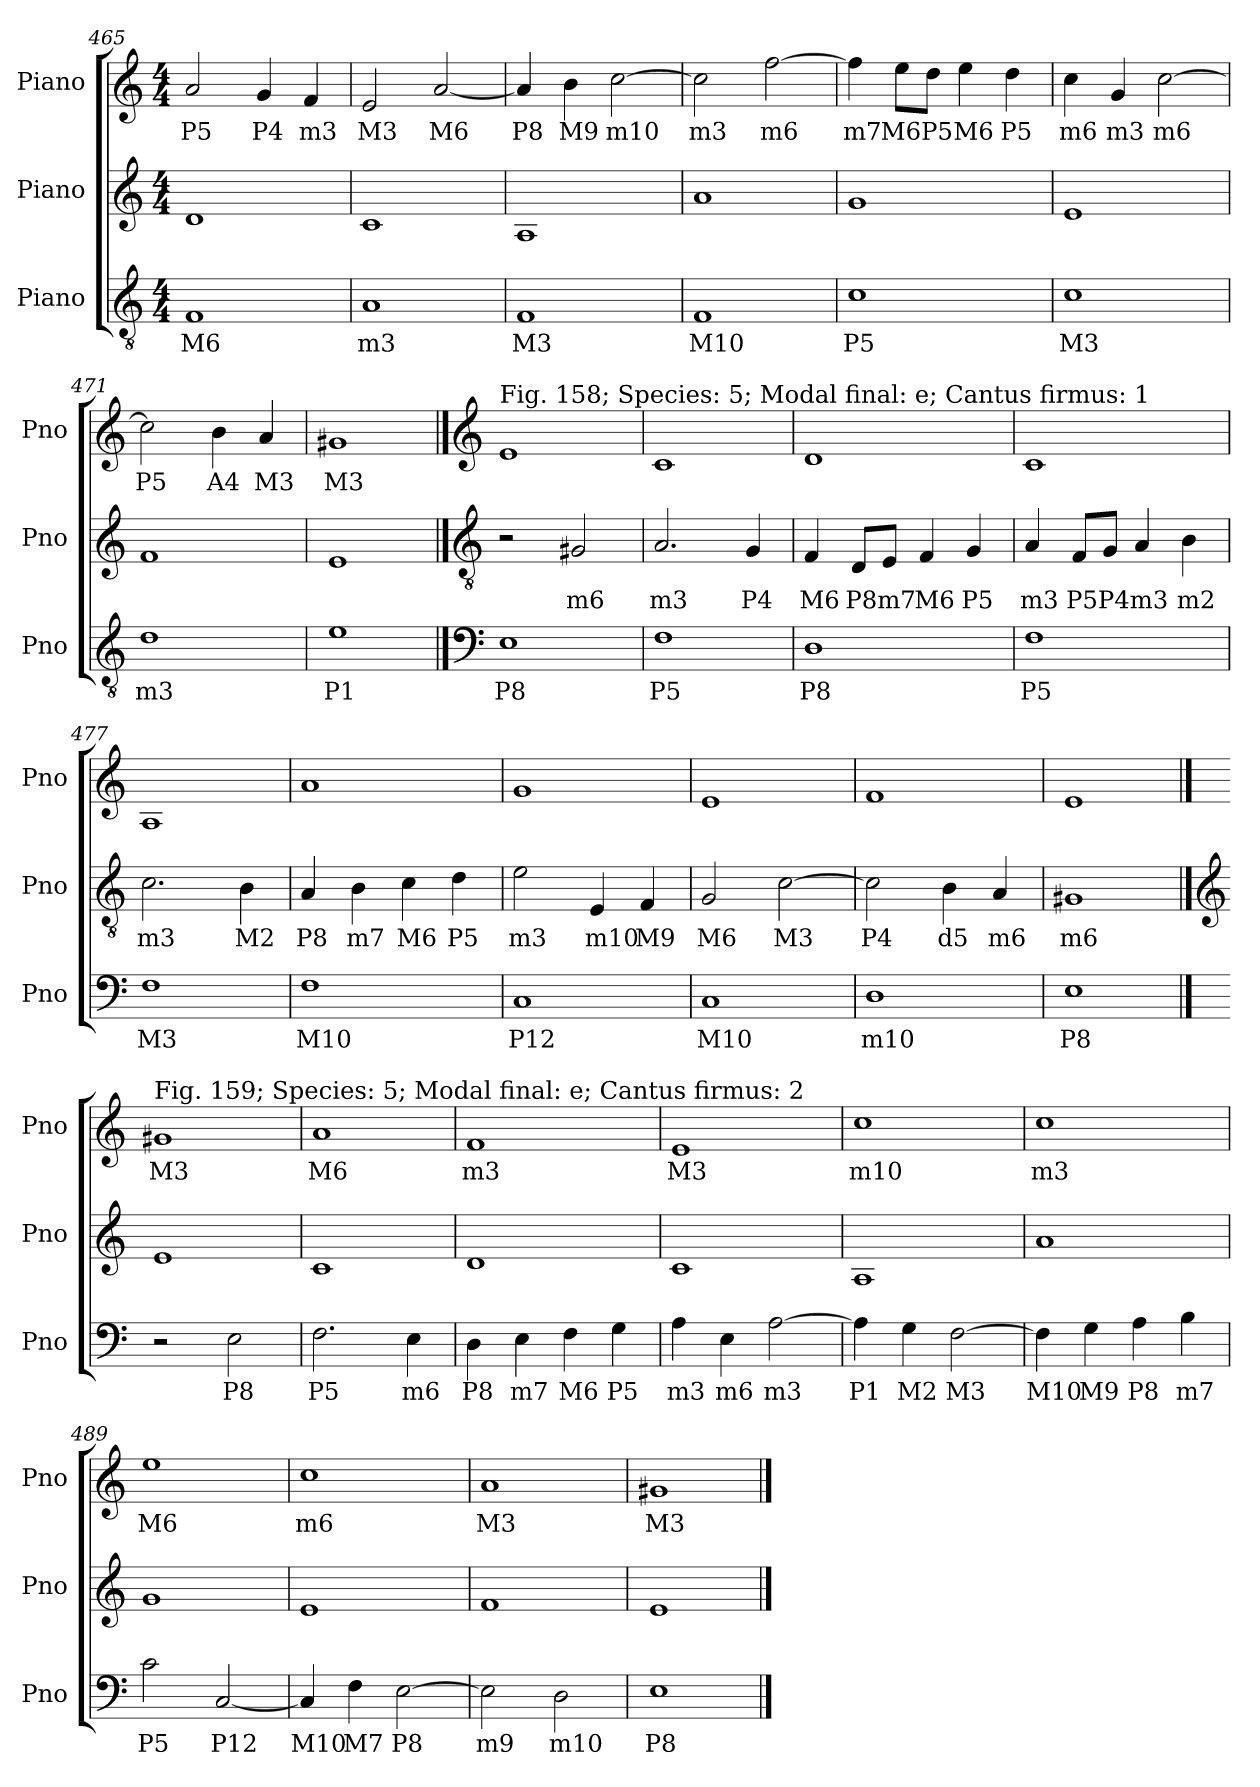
**kern	**text	**kern	**text	**kern	**text
*part3	*part3	*part2	*part2	*part1	*part1
*staff3	*staff3	*staff2	*staff2	*staff1	*staff1
*I"Piano	*	*I"Piano	*	*I"Piano	*
*I'Pno	*	*I'Pno	*	*I'Pno	*
*clefGv2	*	*clefG2	*	*clefG2	*
*k[]	*	*k[]	*	*k[]	*
*M4/4	*	*M4/4	*	*M4/4	*
=465	=465	=465	=465	=465	=465
!	!LO:LY:b	!	!	!	!LO:LY:b
1F	M6	1d	.	2a/	P5
!	!	!	!	!	!LO:LY:b
.	.	.	.	4g/	P4
!	!	!	!	!	!LO:LY:b
.	.	.	.	4f/	m3
=466	=466	=466	=466	=466	=466
!	!LO:LY:b	!	!	!	!LO:LY:b
1A	m3	1c	.	2e/	M3
!	!	!	!	!	!LO:LY:b
.	.	.	.	[2a/	M6
=467	=467	=467	=467	=467	=467
!	!LO:LY:b	!	!	!	!LO:LY:b
1F	M3	1A	.	4a/]	P8
!	!	!	!	!	!LO:LY:b
.	.	.	.	4b\	M9
!	!	!	!	!	!LO:LY:b
.	.	.	.	[2cc\	m10
!!LO:LB:g=z
=468	=468	=468	=468	=468	=468
!	!LO:LY:b	!	!	!	!LO:LY:b
1F	M10	1a	.	2cc\]	m3
!	!	!	!	!	!LO:LY:b
.	.	.	.	[2ff\	m6
=469	=469	=469	=469	=469	=469
!	!LO:LY:b	!	!	!	!LO:LY:b
1c	P5	1g	.	4ff\]	m7
!	!	!	!	!	!LO:LY:b
.	.	.	.	8ee\L	M6
!	!	!	!	!	!LO:LY:b
.	.	.	.	8dd\J	P5
!	!	!	!	!	!LO:LY:b
.	.	.	.	4ee\	M6
!	!	!	!	!	!LO:LY:b
.	.	.	.	4dd\	P5
=470	=470	=470	=470	=470	=470
!	!LO:LY:b	!	!	!	!LO:LY:b
1c	M3	1e	.	4cc\	m6
!	!	!	!	!	!LO:LY:b
.	.	.	.	4g/	m3
!	!	!	!	!	!LO:LY:b
.	.	.	.	[2cc\	m6
=471	=471	=471	=471	=471	=471
!	!LO:LY:b	!	!	!	!LO:LY:b
1d	m3	1f	.	2cc\]	P5
!	!	!	!	!	!LO:LY:b
.	.	.	.	4b\	A4
!	!	!	!	!	!LO:LY:b
.	.	.	.	4a/	M3
=472	=472	=472	=472	=472	=472
!	!LO:LY:b	!	!	!	!LO:LY:b
1e	P1	1e	.	1g#X	M3
!!LO:PB:g=z
==473	==473	==473	==473	==473	==473
*clefF4	*	*clefGv2	*	*clefG2	*
!	!	!	!	!LO:TX:a:t=Fig. 158; Species&colon; 5; Modal final&colon; e; Cantus firmus&colon; 1	!
!	!LO:LY:b	!	!	!	!
1E	P8	2r	.	1e	.
!	!	!	!LO:LY:b	!	!
.	.	2G#X/	m6	.	.
=474	=474	=474	=474	=474	=474
!	!LO:LY:b	!	!LO:LY:b	!	!
1F	P5	2.A/	m3	1c	.
!	!	!	!LO:LY:b	!	!
.	.	4G/	P4	.	.
=475	=475	=475	=475	=475	=475
!	!LO:LY:b	!	!LO:LY:b	!	!
1D	P8	4F/	M6	1d	.
!	!	!	!LO:LY:b	!	!
.	.	8D/L	P8	.	.
!	!	!	!LO:LY:b	!	!
.	.	8E/J	m7	.	.
!	!	!	!LO:LY:b	!	!
.	.	4F/	M6	.	.
!	!	!	!LO:LY:b	!	!
.	.	4G/	P5	.	.
=476	=476	=476	=476	=476	=476
!	!LO:LY:b	!	!LO:LY:b	!	!
1F	P5	4A/	m3	1c	.
!	!	!	!LO:LY:b	!	!
.	.	8F/L	P5	.	.
!	!	!	!LO:LY:b	!	!
.	.	8G/J	P4	.	.
!	!	!	!LO:LY:b	!	!
.	.	4A/	m3	.	.
!	!	!	!LO:LY:b	!	!
.	.	4B\	m2	.	.
=477	=477	=477	=477	=477	=477
!	!LO:LY:b	!	!LO:LY:b	!	!
1F	M3	2.c\	m3	1A	.
!	!	!	!LO:LY:b	!	!
.	.	4B\	M2	.	.
!!LO:LB:g=z
=478	=478	=478	=478	=478	=478
!	!LO:LY:b	!	!LO:LY:b	!	!
1F	M10	4A/	P8	1a	.
!	!	!	!LO:LY:b	!	!
.	.	4B\	m7	.	.
!	!	!	!LO:LY:b	!	!
.	.	4c\	M6	.	.
!	!	!	!LO:LY:b	!	!
.	.	4d\	P5	.	.
=479	=479	=479	=479	=479	=479
!	!LO:LY:b	!	!LO:LY:b	!	!
1C	P12	2e\	m3	1g	.
!	!	!	!LO:LY:b	!	!
.	.	4E/	m10	.	.
!	!	!	!LO:LY:b	!	!
.	.	4F/	M9	.	.
=480	=480	=480	=480	=480	=480
!	!LO:LY:b	!	!LO:LY:b	!	!
1C	M10	2G/	M6	1e	.
!	!	!	!LO:LY:b	!	!
.	.	[2c\	M3	.	.
=481	=481	=481	=481	=481	=481
!	!LO:LY:b	!	!LO:LY:b	!	!
1D	m10	2c\]	P4	1f	.
!	!	!	!LO:LY:b	!	!
.	.	4B\	d5	.	.
!	!	!	!LO:LY:b	!	!
.	.	4A/	m6	.	.
=482	=482	=482	=482	=482	=482
!	!LO:LY:b	!	!LO:LY:b	!	!
1E	P8	1G#X	m6	1e	.
!!LO:LB:g=z
==483	==483	==483	==483	==483	==483
*	*	*clefG2	*	*	*
!	!	!	!	!LO:TX:a:t=Fig. 159; Species&colon; 5; Modal final&colon; e; Cantus firmus&colon; 2	!
!	!	!	!	!	!LO:LY:b
2r	.	1e	.	1g#X	M3
!	!LO:LY:b	!	!	!	!
2E\	P8	.	.	.	.
=484	=484	=484	=484	=484	=484
!	!LO:LY:b	!	!	!	!LO:LY:b
2.F\	P5	1c	.	1a	M6
!	!LO:LY:b	!	!	!	!
4E\	m6	.	.	.	.
=485	=485	=485	=485	=485	=485
!	!LO:LY:b	!	!	!	!LO:LY:b
4D\	P8	1d	.	1f	m3
!	!LO:LY:b	!	!	!	!
4E\	m7	.	.	.	.
!	!LO:LY:b	!	!	!	!
4F\	M6	.	.	.	.
!	!LO:LY:b	!	!	!	!
4G\	P5	.	.	.	.
=486	=486	=486	=486	=486	=486
!	!LO:LY:b	!	!	!	!LO:LY:b
4A\	m3	1c	.	1e	M3
!	!LO:LY:b	!	!	!	!
4E\	m6	.	.	.	.
!	!LO:LY:b	!	!	!	!
[2A\	m3	.	.	.	.
=487	=487	=487	=487	=487	=487
!	!LO:LY:b	!	!	!	!LO:LY:b
4A\]	P1	1A	.	1cc	m10
!	!LO:LY:b	!	!	!	!
4G\	M2	.	.	.	.
!	!LO:LY:b	!	!	!	!
[2F\	M3	.	.	.	.
!!LO:LB:g=z
=488	=488	=488	=488	=488	=488
!	!LO:LY:b	!	!	!	!LO:LY:b
4F\]	M10	1a	.	1cc	m3
!	!LO:LY:b	!	!	!	!
4G\	M9	.	.	.	.
!	!LO:LY:b	!	!	!	!
4A\	P8	.	.	.	.
!	!LO:LY:b	!	!	!	!
4B\	m7	.	.	.	.
=489	=489	=489	=489	=489	=489
!	!LO:LY:b	!	!	!	!LO:LY:b
2c\	P5	1g	.	1ee	M6
!	!LO:LY:b	!	!	!	!
[2C/	P12	.	.	.	.
=490	=490	=490	=490	=490	=490
!	!LO:LY:b	!	!	!	!LO:LY:b
4C/]	M10	1e	.	1cc	m6
!	!LO:LY:b	!	!	!	!
4F\	M7	.	.	.	.
!	!LO:LY:b	!	!	!	!
[2E\	P8	.	.	.	.
=491	=491	=491	=491	=491	=491
!	!LO:LY:b	!	!	!	!LO:LY:b
2E\]	m9	1f	.	1a	M3
!	!LO:LY:b	!	!	!	!
2D\	m10	.	.	.	.
=492	=492	=492	=492	=492	=492
!	!LO:LY:b	!	!	!	!LO:LY:b
1E	P8	1e	.	1g#X	M3
==	==	==	==	==	==
*-	*-	*-	*-	*-	*-
